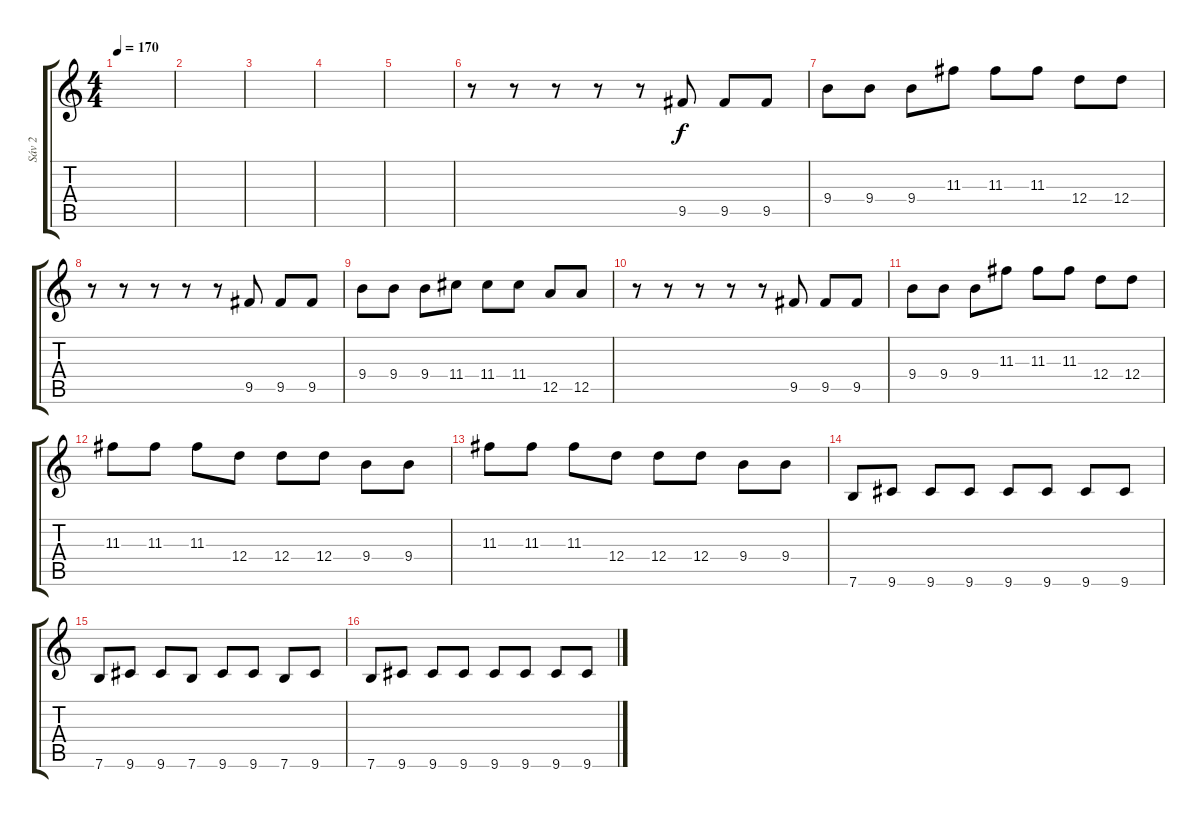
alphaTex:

\track ("Sáv 2" "Sáv 2") {instrument overdrivenguitar}
\staff {score tabs}
\tuning (E4 B3 G3 D3 A2 E2) {hide}
\ts (4 4)
\tempo 170
\clef g2
\ks c
|
|
|
|
|
r.8 r.8 r.8 r.8 r.8 9.5.8 9.5.8 9.5.8 |
9.4.8 9.4.8 9.4.8 11.3.8 11.3.8 11.3.8 12.4.8 12.4.8 |
r.8 r.8 r.8 r.8 r.8 9.5.8 9.5.8 9.5.8 |
9.4.8 9.4.8 9.4.8 11.4.8 11.4.8 11.4.8 12.5.8 12.5.8 |
r.8 r.8 r.8 r.8 r.8 9.5.8 9.5.8 9.5.8 |
9.4.8 9.4.8 9.4.8 11.3.8 11.3.8 11.3.8 12.4.8 12.4.8 |
11.3.8 11.3.8 11.3.8 12.4.8 12.4.8 12.4.8 9.4.8 9.4.8 |
11.3.8 11.3.8 11.3.8 12.4.8 12.4.8 12.4.8 9.4.8 9.4.8 |
7.6.8{volume 10 balance 0} 9.6.8 9.6.8 9.6.8 9.6.8 9.6.8 9.6.8 9.6.8 |
7.6.8{volume 10 balance 0} 9.6.8 9.6.8 7.6.8 9.6.8 9.6.8 7.6.8 9.6.8 |
7.6.8{volume 10 balance 0} 9.6.8 9.6.8 9.6.8 9.6.8 9.6.8 9.6.8 9.6.8
